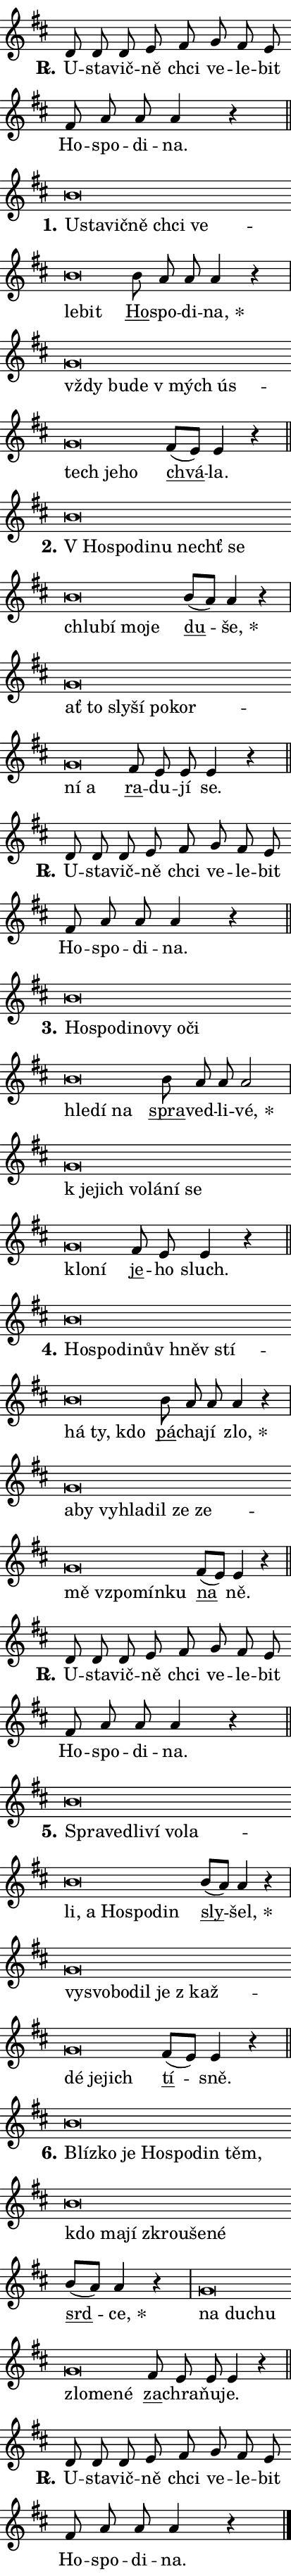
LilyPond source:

\version "2.22.1"
\header { tagline = "" }
\paper {
  indent = 0\cm
  top-margin = 0\cm
  right-margin = 0\cm
  bottom-margin = 0\cm
  left-margin = 0\cm
  paper-width = 7\cm
  page-breaking = #ly:one-page-breaking
  system-system-spacing.basic-distance = #11
  score-system-spacing.basic-distance = #11
  ragged-last = ##f
}


%% Author: Thomas Morley
%% https://lists.gnu.org/archive/html/lilypond-user/2020-05/msg00002.html
#(define (line-position grob)
"Returns position of @var[grob} in current system:
   @code{'start}, if at first time-step
   @code{'end}, if at last time-step
   @code{'middle} otherwise
"
  (let* ((col (ly:item-get-column grob))
         (ln (ly:grob-object col 'left-neighbor))
         (rn (ly:grob-object col 'right-neighbor))
         (col-to-check-left (if (ly:grob? ln) ln col))
         (col-to-check-right (if (ly:grob? rn) rn col))
         (break-dir-left
           (and
             (ly:grob-property col-to-check-left 'non-musical #f)
             (ly:item-break-dir col-to-check-left)))
         (break-dir-right
           (and
             (ly:grob-property col-to-check-right 'non-musical #f)
             (ly:item-break-dir col-to-check-right))))
        (cond ((eqv? 1 break-dir-left) 'start)
              ((eqv? -1 break-dir-right) 'end)
              (else 'middle))))

#(define (tranparent-at-line-position vctor)
  (lambda (grob)
  "Relying on @code{line-position} select the relevant enry from @var{vctor}.
Used to determine transparency,"
    (case (line-position grob)
      ((end) (not (vector-ref vctor 0)))
      ((middle) (not (vector-ref vctor 1)))
      ((start) (not (vector-ref vctor 2))))))

noteHeadBreakVisibility =
#(define-music-function (break-visibility)(vector?)
"Makes @code{NoteHead}s transparent relying on @var{break-visibility}"
#{
  \override NoteHead.transparent =
    #(tranparent-at-line-position break-visibility)
#})

#(define delete-ledgers-for-transparent-note-heads
  (lambda (grob)
    "Reads whether a @code{NoteHead} is transparent.
If so this @code{NoteHead} is removed from @code{'note-heads} from
@var{grob}, which is supposed to be @code{LedgerLineSpanner}.
As a result ledgers are not printed for this @code{NoteHead}"
    (let* ((nhds-array (ly:grob-object grob 'note-heads))
           (nhds-list
             (if (ly:grob-array? nhds-array)
                 (ly:grob-array->list nhds-array)
                 '()))
           ;; Relies on the transparent-property being done before
           ;; Staff.LedgerLineSpanner.after-line-breaking is executed.
           ;; This is fragile ...
           (to-keep
             (remove
               (lambda (nhd)
                 (ly:grob-property nhd 'transparent #f))
               nhds-list)))
      ;; TODO find a better method to iterate over grob-arrays, similiar
      ;; to filter/remove etc for lists
      ;; For now rebuilt from scratch
      (set! (ly:grob-object grob 'note-heads)  '())
      (for-each
        (lambda (nhd)
          (ly:pointer-group-interface::add-grob grob 'note-heads nhd))
        to-keep))))

hideNotes = {
  \noteHeadBreakVisibility #begin-of-line-visible
}
unHideNotes = {
  \noteHeadBreakVisibility #all-visible
}

% work-around for resetting accidentals
% https://lilypond.org/doc/v2.23/Documentation/notation/displaying-rhythms#unmetered-music
cadenzaMeasure = {
  \cadenzaOff
  \partial 1024 s1024
  \cadenzaOn
}

#(define-markup-command (accent layout props text) (markup?)
  "Underline accented syllable"
  (interpret-markup layout props
    #{\markup \override #'(offset . 4.3) \underline { #text }#}))

responsum = \markup \concat {
  "R" \hspace #-1.05 \path #0.1 #'((moveto 0 0.07) (lineto 0.9 0.8)) \hspace #0.05 "."
}

\layout {
    \context {
        \Staff
        \remove "Time_signature_engraver"
        \override LedgerLineSpanner.after-line-breaking = #delete-ledgers-for-transparent-note-heads
    }
    \context {
        \Voice {
            \override NoteHead.output-attributes = #'((class . "notehead"))
            \override Hairpin.height = #0.55
        }
    }
    \context {
        \Lyrics {
            \override StanzaNumber.output-attributes = #'((class . "stanzanumber"))
            \override LyricSpace.minimum-distance = #0.9
            \override LyricText.font-name = #"TeX Gyre Schola"
            \override LyricText.font-size = 1
            \override StanzaNumber.font-name = #"TeX Gyre Schola Bold"
            \override StanzaNumber.font-size = 1
        }
    }
}

% magnetic-lyrics.ily
%
%   written by
%     Jean Abou Samra <jean@abou-samra.fr>
%     Werner Lemberg <wl@gnu.org>
%
%   adapted by
%     Jiri Hon <jiri.hon@gmail.com>
%
% Version 2022-Apr-15

% https://www.mail-archive.com/lilypond-user@gnu.org/msg149350.html

#(define (Left_hyphen_pointer_engraver context)
   "Collect syllable-hyphen-syllable occurrences in lyrics and store
them in properties.  This engraver only looks to the left.  For
example, if the lyrics input is @code{foo -- bar}, it does the
following.

@itemize @bullet
@item
Set the @code{text} property of the @code{LyricHyphen} grob between
@q{foo} and @q{bar} to @code{foo}.

@item
Set the @code{left-hyphen} property of the @code{LyricText} grob with
text @q{foo} to the @code{LyricHyphen} grob between @q{foo} and
@q{bar}.
@end itemize

Use this auxiliary engraver in combination with the
@code{lyric-@/text::@/apply-@/magnetic-@/offset!} hook."
   (let ((hyphen #f)
         (text #f))
     (make-engraver
      (acknowledgers
       ((lyric-syllable-interface engraver grob source-engraver)
        (set! text grob)))
      (end-acknowledgers
       ((lyric-hyphen-interface engraver grob source-engraver)
        ;(when (not (grob::has-interface grob 'lyric-space-interface))
          (set! hyphen grob)));)
      ((stop-translation-timestep engraver)
       (when (and text hyphen)
         (ly:grob-set-object! text 'left-hyphen hyphen))
       (set! text #f)
       (set! hyphen #f)))))

#(define (lyric-text::apply-magnetic-offset! grob)
   "If the space between two syllables is less than the value in
property @code{LyricText@/.details@/.squash-threshold}, move the right
syllable to the left so that it gets concatenated with the left
syllable.

Use this function as a hook for
@code{LyricText@/.after-@/line-@/breaking} if the
@code{Left_@/hyphen_@/pointer_@/engraver} is active."
   (let ((hyphen (ly:grob-object grob 'left-hyphen #f)))
     (when hyphen
       (let ((left-text (ly:spanner-bound hyphen LEFT)))
         (when (grob::has-interface left-text 'lyric-syllable-interface)
           (let* ((common (ly:grob-common-refpoint grob left-text X))
                  (this-x-ext (ly:grob-extent grob common X))
                  (left-x-ext
                   (begin
                     ;; Trigger magnetism for left-text.
                     (ly:grob-property left-text 'after-line-breaking)
                     (ly:grob-extent left-text common X)))
                  ;; `delta` is the gap width between two syllables.
                  (delta (- (interval-start this-x-ext)
                            (interval-end left-x-ext)))
                  (details (ly:grob-property grob 'details))
                  (threshold (assoc-get 'squash-threshold details 0.2)))
             (when (< delta threshold)
               (let* (;; We have to manipulate the input text so that
                      ;; ligatures crossing syllable boundaries are not
                      ;; disabled.  For languages based on the Latin
                      ;; script this is essentially a beautification.
                      ;; However, for non-Western scripts it can be a
                      ;; necessity.
                      (lt (ly:grob-property left-text 'text))
                      (rt (ly:grob-property grob 'text))
                      (is-space (grob::has-interface hyphen 'lyric-space-interface))
                      (space (if is-space " " ""))
                      (space-markup (grob-interpret-markup grob " "))
                      (space-size (interval-length (ly:stencil-extent space-markup X)))
                      (extra-delta (if is-space space-size 0))
                      ;; Append new syllable.
                      (ltrt-space (if (and (string? lt) (string? rt))
                                (string-append lt space rt)
                                (make-concat-markup (list lt space rt))))
                      ;; Right-align `ltrt` to the right side.
                      (ltrt-space-markup (grob-interpret-markup
                               grob
                               (make-translate-markup
                                (cons (interval-length this-x-ext) 0)
                                (make-right-align-markup ltrt-space)))))
                 (begin
                   ;; Don't print `left-text`.
                   (ly:grob-set-property! left-text 'stencil #f)
                   ;; Set text and stencil (which holds all collected
                   ;; syllables so far) and shift it to the left.
                   (ly:grob-set-property! grob 'text ltrt-space)
                   (ly:grob-set-property! grob 'stencil ltrt-space-markup)
                   (ly:grob-translate-axis! grob (- (- delta extra-delta)) X))))))))))


#(define (lyric-hyphen::displace-bounds-first grob)
   ;; Make very sure this callback isn't triggered too early.
   (let ((left (ly:spanner-bound grob LEFT))
         (right (ly:spanner-bound grob RIGHT)))
     (ly:grob-property left 'after-line-breaking)
     (ly:grob-property right 'after-line-breaking)
     (ly:lyric-hyphen::print grob)))

squashThreshold = #0.4

\layout {
  \context {
    \Lyrics
    \consists #Left_hyphen_pointer_engraver
    \override LyricText.after-line-breaking =
      #lyric-text::apply-magnetic-offset!
    \override LyricHyphen.stencil = #lyric-hyphen::displace-bounds-first
    \override LyricText.details.squash-threshold = \squashThreshold
    \override LyricHyphen.minimum-distance = 0
    \override LyricHyphen.minimum-length = \squashThreshold
  }
}

squash = \override LyricText.details.squash-threshold = 9999
unSquash = \override LyricText.details.squash-threshold = \squashThreshold

left = \override LyricText.self-alignment-X = #LEFT
unLeft = \revert LyricText.self-alignment-X

starOffset = #(lambda (grob) 
                (let ((x_offset (ly:self-alignment-interface::aligned-on-x-parent grob)))
                  (if (= x_offset 0) 0 (+ x_offset 1.2))))

star = #(define-music-function (syllable)(string?)
"Append star separator at the end of a syllable"
#{
  \once \override LyricText.X-offset = #starOffset
  \lyricmode { \markup {
    #syllable
    \override #'((font-name . "TeX Gyre Schola Bold")) \hspace #0.2 \lower #0.65 \larger "*"
  } }
#})

starAccent = #(define-music-function (syllable)(string?)
"Append star separator at the end of a syllable and make accent"
#{
  \once \override LyricText.X-offset = #starOffset
  \lyricmode { \markup {
    \accent #syllable
    \override #'((font-name . "TeX Gyre Schola Bold")) \hspace #0.2 \lower #0.65 \larger "*"
  } }
#})

breath = #(define-music-function (syllable)(string?)
"Append breathing indicator at the end of a syllable"
#{
  \lyricmode { \markup { #syllable "+" } }
#})

optionalBreath = #(define-music-function (syllable)(string?)
"Append optional breathing indicator at the end of a syllable"
#{
  \lyricmode { \markup { #syllable "(+)" } }
#})


\score {
    <<
        \new Voice = "melody" { \cadenzaOn \key d \major \relative { d'8 d d e fis \bar "" g fis e \bar "" fis a a a4 r \cadenzaMeasure \bar "||" \break }
\relative { b'\breve*1/16 \hideNotes \breve*1/16 \bar "" \breve*1/16 \bar "" \breve*1/16 \bar "" \breve*1/16 \bar "" \breve*1/16 \bar "" \breve*1/16 \breve*1/16 \bar "" \unHideNotes \bar "" b8 a a a4 r \cadenzaMeasure \bar "|" g\breve*1/16 \hideNotes \breve*1/16 \bar "" \breve*1/16 \bar "" \breve*1/16 \bar "" \breve*1/16 \bar "" \breve*1/16 \bar "" \breve*1/16 \breve*1/16 \bar "" \unHideNotes \bar "" fis8[( e)] e4 r \cadenzaMeasure \bar "||" \break }
\relative { b'\breve*1/16 \hideNotes \breve*1/16 \bar "" \breve*1/16 \bar "" \breve*1/16 \bar "" \breve*1/16 \bar "" \breve*1/16 \bar "" \breve*1/16 \bar "" \breve*1/16 \bar "" \breve*1/16 \breve*1/16 \bar "" \unHideNotes \bar "" b8[( a)] a4 r \cadenzaMeasure \bar "|" g\breve*1/16 \hideNotes \breve*1/16 \bar "" \breve*1/16 \bar "" \breve*1/16 \bar "" \breve*1/16 \bar "" \breve*1/16 \bar "" \breve*1/16 \breve*1/16 \bar "" \unHideNotes \bar "" fis8 e e e4 r \cadenzaMeasure \bar "||" \break }
\relative { d'8 d d e fis \bar "" g fis e \bar "" fis a a a4 r \cadenzaMeasure \bar "||" \break }
\relative { b'\breve*1/16 \hideNotes \breve*1/16 \bar "" \breve*1/16 \bar "" \breve*1/16 \bar "" \breve*1/16 \bar "" \breve*1/16 \bar "" \breve*1/16 \bar "" \breve*1/16 \bar "" \breve*1/16 \breve*1/16 \bar "" \unHideNotes \bar "" b8 a a a2 \cadenzaMeasure \bar "|" g\breve*1/16 \hideNotes \breve*1/16 \bar "" \breve*1/16 \bar "" \breve*1/16 \bar "" \breve*1/16 \bar "" \breve*1/16 \bar "" \breve*1/16 \breve*1/16 \bar "" \unHideNotes \bar "" fis8 e e4 r \cadenzaMeasure \bar "||" \break }
\relative { b'\breve*1/16 \hideNotes \breve*1/16 \bar "" \breve*1/16 \bar "" \breve*1/16 \bar "" \breve*1/16 \bar "" \breve*1/16 \bar "" \breve*1/16 \bar "" \breve*1/16 \breve*1/16 \bar "" \unHideNotes \bar "" b8 a a a4 r \cadenzaMeasure \bar "|" g\breve*1/16 \hideNotes \breve*1/16 \bar "" \breve*1/16 \bar "" \breve*1/16 \bar "" \breve*1/16 \bar "" \breve*1/16 \bar "" \breve*1/16 \bar "" \breve*1/16 \bar "" \breve*1/16 \bar "" \breve*1/16 \breve*1/16 \bar "" \unHideNotes \bar "" fis8[( e)] e4 r \cadenzaMeasure \bar "||" \break }
\relative { d'8 d d e fis \bar "" g fis e \bar "" fis a a a4 r \cadenzaMeasure \bar "||" \break }
\relative { b'\breve*1/16 \hideNotes \breve*1/16 \bar "" \breve*1/16 \bar "" \breve*1/16 \bar "" \breve*1/16 \bar "" \breve*1/16 \bar "" \breve*1/16 \bar "" \breve*1/16 \bar "" \breve*1/16 \bar "" \breve*1/16 \breve*1/16 \bar "" \unHideNotes \bar "" b8[( a)] a4 r \cadenzaMeasure \bar "|" g\breve*1/16 \hideNotes \breve*1/16 \bar "" \breve*1/16 \bar "" \breve*1/16 \bar "" \breve*1/16 \bar "" \breve*1/16 \bar "" \breve*1/16 \bar "" \breve*1/16 \breve*1/16 \bar "" \unHideNotes \bar "" fis8[( e)] e4 r \cadenzaMeasure \bar "||" \break }
\relative { b'\breve*1/16 \hideNotes \breve*1/16 \bar "" \breve*1/16 \bar "" \breve*1/16 \bar "" \breve*1/16 \bar "" \breve*1/16 \bar "" \breve*1/16 \bar "" \breve*1/16 \bar "" \breve*1/16 \bar "" \breve*1/16 \bar "" \breve*1/16 \bar "" \breve*1/16 \breve*1/16 \bar "" \unHideNotes \bar "" b8[( a)] a4 r \cadenzaMeasure \bar "|" g\breve*1/16 \hideNotes \breve*1/16 \bar "" \breve*1/16 \bar "" \breve*1/16 \bar "" \breve*1/16 \breve*1/16 \bar "" \unHideNotes \bar "" fis8 e e e4 r \cadenzaMeasure \bar "||" \break }
\relative { d'8 d d e fis \bar "" g fis e \bar "" fis a a a4 r \cadenzaMeasure \bar "||" \break } \bar "|." }
        \new Lyrics \lyricsto "melody" { \lyricmode { \set stanza = \responsum
U -- sta -- vič -- ně chci ve -- le -- bit Ho -- spo -- di -- na.
\set stanza = "1."
\left U -- \squash sta -- vič -- ně chci ve -- le -- bit \unLeft \unSquash \markup \accent Ho -- spo -- di -- \star na, \left vždy \squash bu -- de "v mých" ús -- tech je -- ho \unLeft \unSquash \markup \accent chvá -- la.
\set stanza = "2."
\left "V Ho" -- \squash spo -- di -- nu nechť se chlu -- bí mo -- je \unLeft \unSquash \markup \accent du -- \star še, \left ať \squash to sly -- ší po -- kor -- ní a \unLeft \unSquash \markup \accent ra -- du -- jí se.
\set stanza = \responsum
U -- sta -- vič -- ně chci ve -- le -- bit Ho -- spo -- di -- na.
\set stanza = "3."
\left Ho -- \squash spo -- di -- no -- vy o -- či hle -- dí na \unLeft \unSquash \markup \accent spra -- ved -- li -- \star vé, \left "k je" -- \squash jich vo -- lá -- ní se klo -- ní \unLeft \unSquash \markup \accent je -- ho sluch.
\set stanza = "4."
\left Ho -- \squash spo -- di -- nův hněv stí -- há ty, kdo \unLeft \unSquash \markup \accent pá -- cha -- jí \star zlo, \left a -- \squash by vy -- hla -- dil ze ze -- mě vzpo -- mín -- ku \unLeft \unSquash \markup \accent na ně.
\set stanza = \responsum
U -- sta -- vič -- ně chci ve -- le -- bit Ho -- spo -- di -- na.
\set stanza = "5."
\left Spra -- \squash ved -- li -- ví vo -- la -- li, a Ho -- spo -- din \unLeft \unSquash \markup \accent sly -- \star šel, \left vy -- \squash svo -- bo -- dil je "z kaž" -- dé je -- jich \unLeft \unSquash \markup \accent tí -- sně.
\set stanza = "6."
\left Blíz -- \squash ko je Ho -- spo -- din těm, kdo ma -- jí zkrou -- še -- né \unLeft \unSquash \markup \accent srd -- \star ce, \left na \squash du -- chu zlo -- me -- né \unLeft \unSquash \markup \accent za -- chra -- ňu -- je.
\set stanza = \responsum
U -- sta -- vič -- ně chci ve -- le -- bit Ho -- spo -- di -- na. } }
    >>
    \layout {}
}
